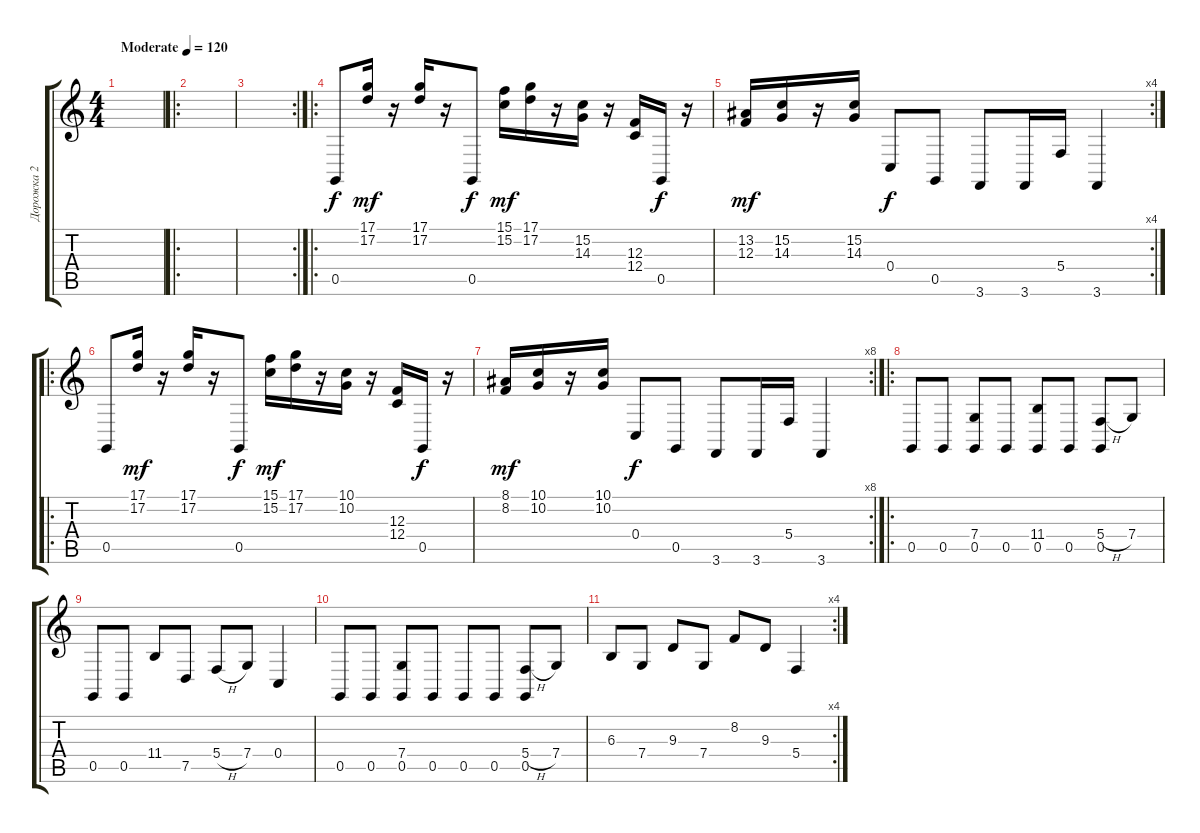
\track ("Дорожка 2" "Дорожка 2") {instrument lead1square}
\staff {score tabs}
\tuning (D4 A3 F3 C3 G2 D2) {hide}
\ts (4 4)
\tempo (120 "Moderate")
\clef g2
\ks c
|
\ro
|
\rc 2
|
\ro
0.5.8 (17.1 17.2).16{dy mf} r.16 (17.1 17.2).16 r.16 0.5.8{dy f} (15.1 15.2).16{dy mf} (17.1 17.2).16 r.16 (15.2 14.3).16 r.16 (12.3 12.4).16 0.5.16{dy f} r.16 |
\rc 4
(13.2 12.3).16{dy mf} (15.2 14.3).16 r.16 (15.2 14.3).16 0.4.8{dy f} 0.5.8 3.6.8 3.6.16 5.4.16 3.6.4 |
\ro
0.5.8 (17.1 17.2).16{dy mf} r.16 (17.1 17.2).16 r.16 0.5.8{dy f} (15.1 15.2).16{dy mf} (17.1 17.2).16 r.16 (10.1 10.2).16 r.16 (12.3 12.4).16 0.5.16{dy f} r.16 |
\rc 8
(8.1 8.2).16{dy mf} (10.1 10.2).16 r.16 (10.1 10.2).16 0.4.8{dy f} 0.5.8 3.6.8 3.6.16 5.4.16 3.6.4 |
\ro
0.5.8 0.5.8 (7.4 0.5).8 0.5.8 (11.4 0.5).8 0.5.8 (5.4{h} 0.5).8 7.4.8 |
0.5.8 0.5.8 11.4.8 7.5.8 5.4{h}.8 7.4.8 0.4.4 |
0.5.8 0.5.8 (7.4 0.5).8 0.5.8 0.5.8 0.5.8 (5.4{h} 0.5).8 7.4.8 |
\rc 4
6.3.8 7.4.8 9.3.8 7.4.8 8.2.8 9.3.8 5.4.4
